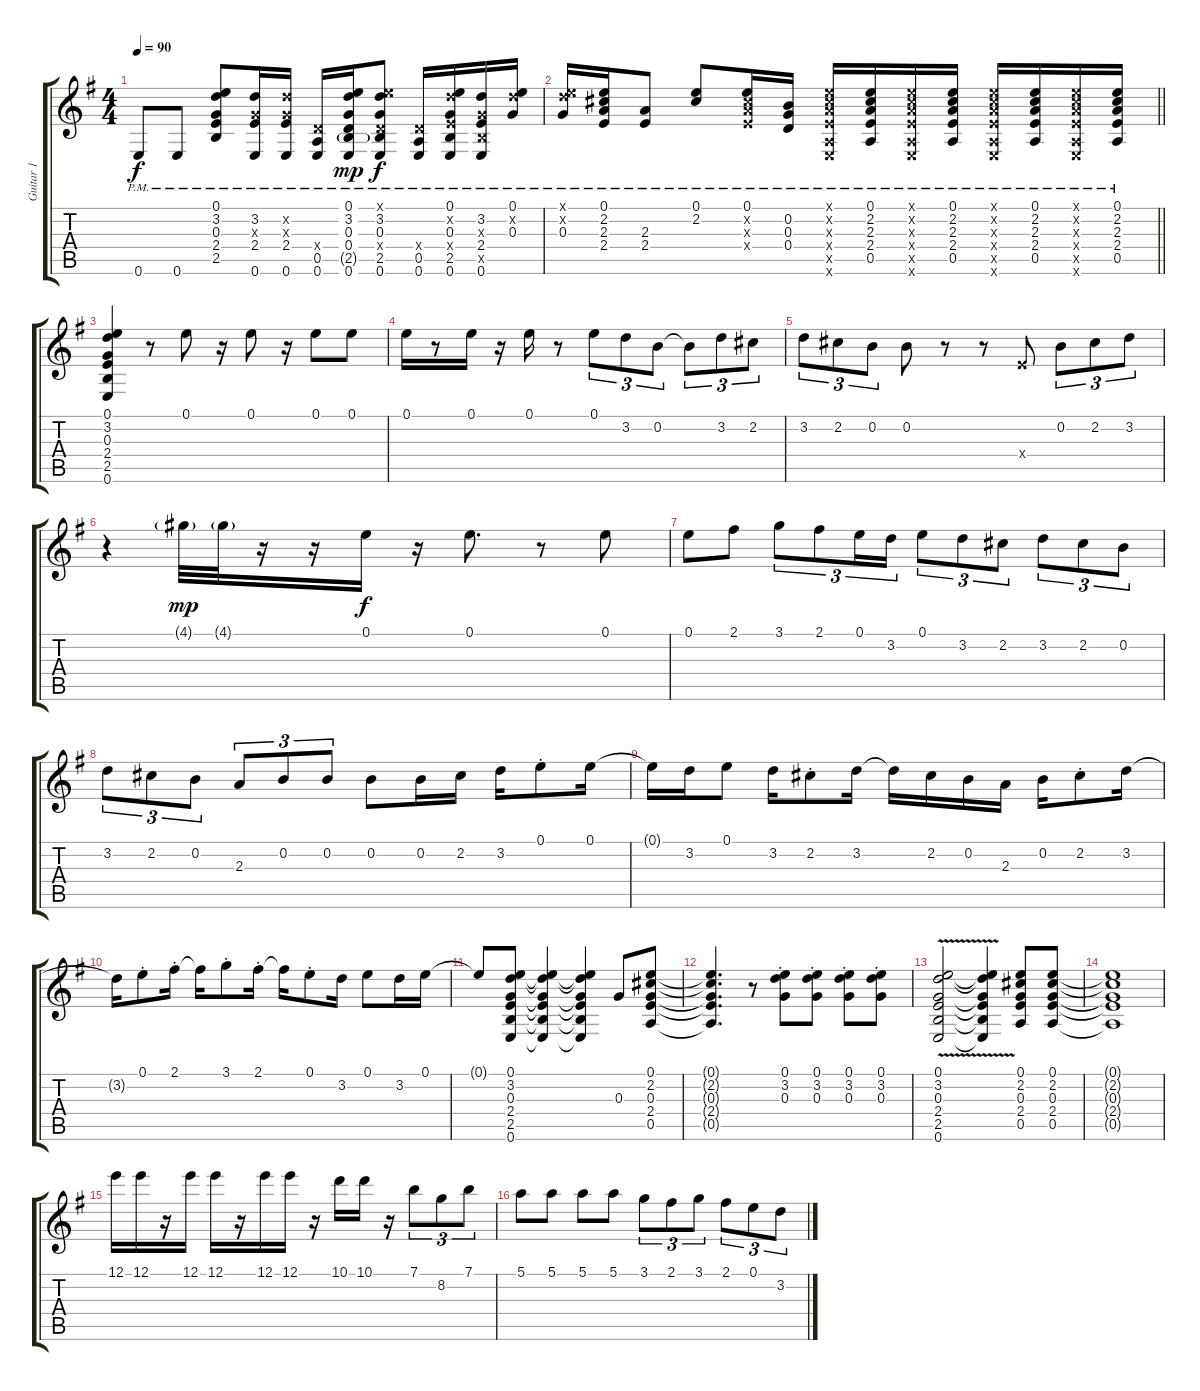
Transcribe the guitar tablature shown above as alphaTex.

\track ("Guitar 1" "Guitar 1") {instrument overdrivenguitar}
\staff {score tabs}
\tuning (E4 B3 G3 D3 A2 E2) {hide}
\ts (4 4)
\tempo 90
\clef g2
\ks g
0.6{pm}.8{dy f} 0.6{pm}.8 (0.1{pm} 3.2{pm} 0.3{pm} 2.4{pm} 2.5{pm}).8 (3.2{pm} 0.3{pm x} 2.4{pm} 0.6{pm}).16 (3.2{pm x} 0.3{pm x} 2.4{pm} 0.6{pm}).16 (0.4{pm x} 0.5{pm} 0.6{pm}).16 (0.1{pm} 3.2{pm} 0.3{pm} 0.4{pm} 2.5{g pm} 0.6{pm}).16{dy mp} (0.1{pm x} 3.2{pm} 0.3{pm} 0.4{pm x} 2.5{pm} 0.6{pm}).8{dy f} (0.4{pm x} 0.5{pm} 0.6{pm}).16 (0.1{pm} 3.2{pm x} 0.3{pm} 2.4{pm x} 2.5{pm} 0.6{pm}).16 (3.2{pm} 0.3{pm x} 2.4{pm} 2.5{pm x} 0.6{pm}).16 (0.1{pm} 3.2{pm x} 0.3{pm}).16 |
\barLineRight lightlight
(0.1{pm x} 3.2{pm x} 0.3{pm}).16 (0.1{pm} 2.2{pm} 2.3{pm} 2.4{pm}).16 (2.3{pm} 2.4{pm}).8 (0.1{pm} 2.2{pm}).8 (0.1{pm} 2.2{pm x} 2.3{pm x} 2.4{pm x}).16 (0.2{pm} 0.3{pm} 0.4{pm}).16 (0.1{pm x} 2.2{pm x} 2.3{pm x} 2.4{pm x} 0.5{pm x} 0.6{pm x}).16 (0.1{pm} 2.2{pm} 2.3{pm} 2.4{pm} 0.5{pm}).16 (0.1{pm x} 2.2{pm x} 2.3{pm x} 2.4{pm x} 0.5{pm x} 0.6{pm x}).16 (0.1{pm} 2.2{pm} 2.3{pm} 2.4{pm} 0.5{pm}).16 (0.1{pm x} 2.2{pm x} 2.3{pm x} 2.4{pm x} 0.5{pm x} 0.6{pm x}).16 (0.1{pm} 2.2{pm} 2.3{pm} 2.4{pm} 0.5{pm}).16 (0.1{pm x} 2.2{pm x} 2.3{pm x} 2.4{pm x} 0.5{pm x} 0.6{pm x}).16 (0.1{pm} 2.2{pm} 2.3{pm} 2.4{pm} 0.5{pm}).16 |
(0.1 3.2 0.3 2.4 2.5 0.6).4 r.8 0.1.8 r.16 0.1.8 r.16 0.1.8 0.1.8 |
0.1.16 r.8 0.1.16 r.16 0.1.16 r.8 0.1.8{tu (3 2)} 3.2.8{tu (3 2)} 0.2.8{tu (3 2)} 0.2{t}.8{tu (3 2)} 3.2.8{tu (3 2)} 2.2.8{tu (3 2)} |
3.2.8{tu (3 2)} 2.2.8{tu (3 2)} 0.2.8{tu (3 2)} 0.2.8 r.8 r.8 2.4{x}.8 0.2.8{tu (3 2)} 2.2.8{tu (3 2)} 3.2.8{tu (3 2)} |
r.4 4.1{g}.32{dy mp} 4.1{g}.32 r.16 r.16 0.1.16{dy f} r.16 0.1.8{d} r.8 0.1.8 |
0.1.8 2.1.8 3.1.8{tu (3 2)} 2.1.8{tu (3 2)} 0.1.16{tu (3 2)} 3.2.16{tu (3 2)} 0.1.8{tu (3 2)} 3.2.8{tu (3 2)} 2.2.8{tu (3 2)} 3.2.8{tu (3 2)} 2.2.8{tu (3 2)} 0.2.8{tu (3 2)} |
3.2.8{tu (3 2)} 2.2.8{tu (3 2)} 0.2.8{tu (3 2)} 2.3.8{tu (3 2)} 0.2.8{tu (3 2)} 0.2.8{tu (3 2)} 0.2.8 0.2.16 2.2.16 3.2.16 0.1{st}.8 0.1.16 |
0.1{t}.16 3.2.16 0.1.8 3.2.16 2.2{st}.8 3.2.16 3.2{t}.16 2.2.16 0.2.16 2.3.16 0.2.16 2.2{st}.8 3.2.16 |
3.2{t}.16 0.1{st}.8 2.1{st}.16 2.1{t}.16 3.1{st}.8 2.1{st}.16 2.1{t}.16 0.1{st}.8 3.2.16 0.1.8 3.2.16 0.1.16 |
0.1{t}.8 (0.1 3.2 0.3 2.4 2.5 0.6).8 (0.1{t} 3.2{t} 0.3{t} 2.4{t} 2.5{t} 0.6{t}).4 (0.1{t} 3.2{t} 0.3{t} 2.4{t} 2.5{t} 0.6{t}).4 0.3.8 (0.1 2.2 0.3 2.4 0.5).8 |
(0.1{t} 2.2{t} 0.3{t} 2.4{t} 0.5{t}).4{d} r.8 (0.1{st} 3.2{st} 0.3{st}).8 (0.1{st} 3.2{st} 0.3{st}).8 (0.1{st} 3.2{st} 0.3{st}).8 (0.1{st} 3.2{st} 0.3{st}).8 |
(0.1{v} 3.2{v} 0.3{v} 2.4{v} 2.5{v} 0.6{v}).2 (0.1{v t} 3.2{v t} 0.3{v t} 2.4{v t} 2.5{v t} 0.6{v t}).4 (0.1 2.2 0.3 2.4 0.5).8 (0.1 2.2 0.3 2.4 0.5).8 |
(0.1{t} 2.2{t} 0.3{t} 2.4{t} 0.5{t}).1 |
12.1.16 12.1.16 r.16 12.1.16 12.1.16 r.16 12.1.16 12.1.16 r.16 10.1.16 10.1.16 r.16 7.1.8{tu (3 2)} 8.2.8{tu (3 2)} 7.1.8{tu (3 2)} |
5.1.8 5.1.8 5.1.8 5.1.8 3.1.8{tu (3 2)} 2.1.8{tu (3 2)} 3.1.8{tu (3 2)} 2.1.8{tu (3 2)} 0.1.8{tu (3 2)} 3.2.8{tu (3 2)}
